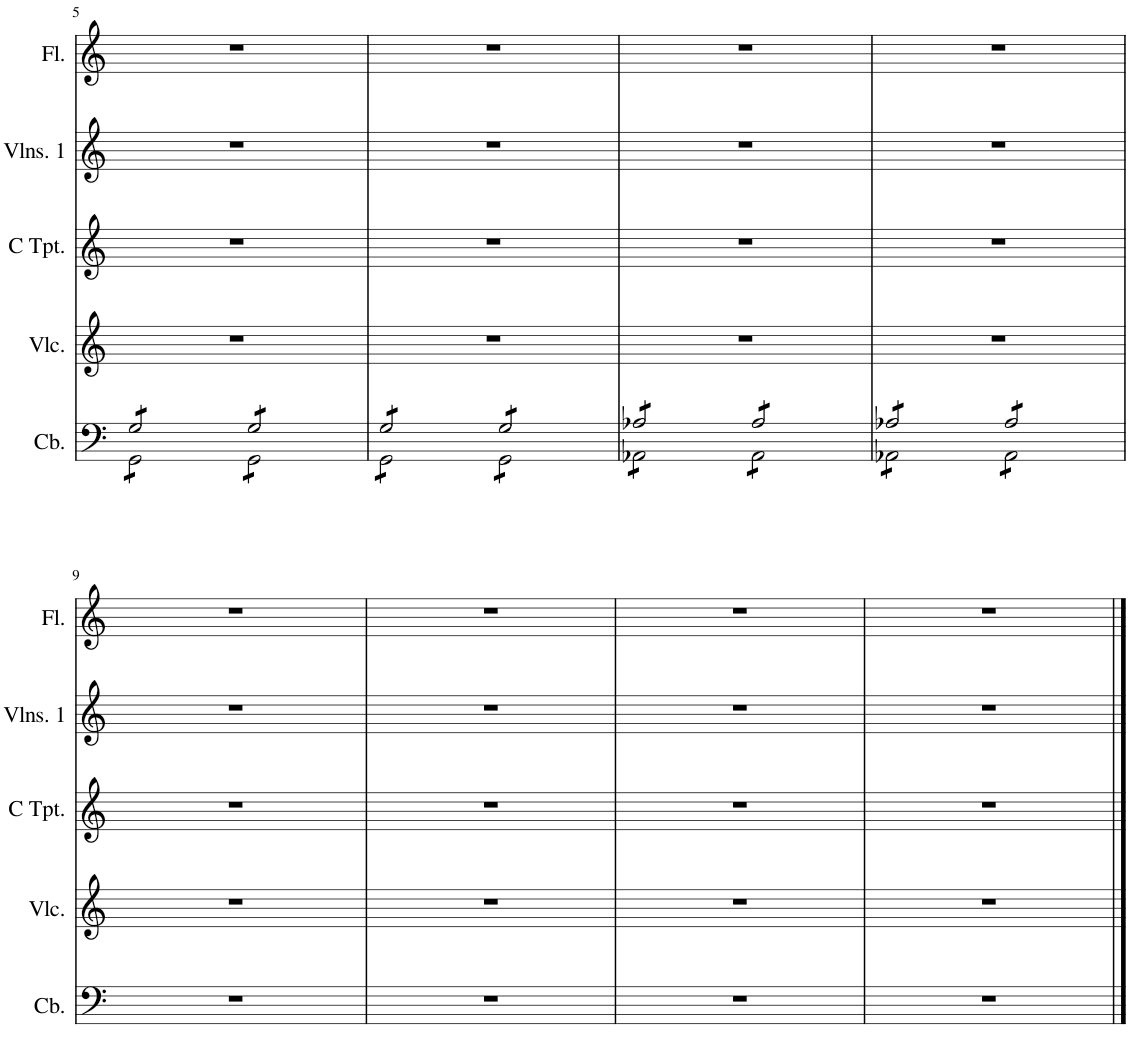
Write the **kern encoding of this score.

**kern	**kern	**kern	**kern	**kern
*part5	*part4	*part3	*part2	*part1
*staff5	*staff4	*staff3	*staff2	*staff1
*I"Contrabass	*I"Violoncello	*I"C Trumpet	*I"Violins 1	*I"Flute
*I'Cb.	*I'Vlc.	*I'C Tpt.	*I'Vlns. 1	*I'Fl.
!!LO:PB:g=z
*clefF4	*clefG2	*clefG2	*clefG2	*clefG2
*Trd7c12	*	*Trd1c2	*	*
*k[]	*k[]	*k[]	*k[]	*k[]
*M2/2	*M2/2	*M2/2	*M2/2	*M2/2
=5	=5	=5	=5	=5
*^	*	*	*	*
*tremolo	*	*	*	*	*
8GG\L	8G/L	1r	1r	1r	1r
8GG\	8G/	.	.	.	.
8GG\	8G/	.	.	.	.
8GG\J	8G/J	.	.	.	.
8GG\L	8G/L	.	.	.	.
8GG\	8G/	.	.	.	.
8GG\	8G/	.	.	.	.
8GG\J	8G/J	.	.	.	.
=6	=6	=6	=6	=6	=6
8GG\L	8G/L	1r	1r	1r	1r
8GG\	8G/	.	.	.	.
8GG\	8G/	.	.	.	.
8GG\J	8G/J	.	.	.	.
8GG\L	8G/L	.	.	.	.
8GG\	8G/	.	.	.	.
8GG\	8G/	.	.	.	.
8GG\J	8G/J	.	.	.	.
=7	=7	=7	=7	=7	=7
8AA-X\L	8A-X/L	1r	1r	1r	1r
8AA-X\	8A-X/	.	.	.	.
8AA-X\	8A-X/	.	.	.	.
8AA-X\J	8A-X/J	.	.	.	.
8AA-\L	8A-/L	.	.	.	.
8AA-\	8A-/	.	.	.	.
8AA-\	8A-/	.	.	.	.
8AA-\J	8A-/J	.	.	.	.
=8	=8	=8	=8	=8	=8
8AA-X\L	8A-X/L	1r	1r	1r	1r
8AA-X\	8A-X/	.	.	.	.
8AA-X\	8A-X/	.	.	.	.
8AA-X\J	8A-X/J	.	.	.	.
8AA-\L	8A-/L	.	.	.	.
8AA-\	8A-/	.	.	.	.
8AA-\	8A-/	.	.	.	.
8AA-\J	8A-/J	.	.	.	.
*Xtremolo	*	*	*	*	*
*v	*v	*	*	*	*
!!LO:LB:g=z
=9	=9	=9	=9	=9
1r	1r	1r	1r	1r
=10	=10	=10	=10	=10
1r	1r	1r	1r	1r
=11	=11	=11	=11	=11
1r	1r	1r	1r	1r
=12	=12	=12	=12	=12
1r	1r	1r	1r	1r
==	==	==	==	==
*-	*-	*-	*-	*-
